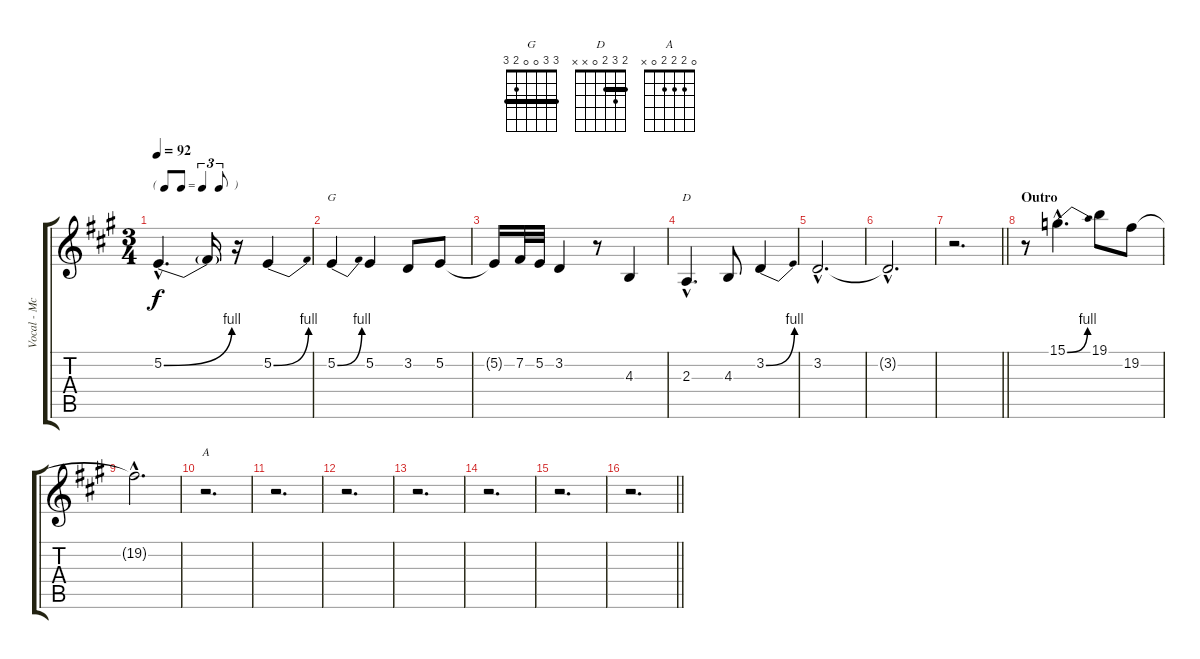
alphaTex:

\track ("Vocal - McCartney" "Vocal - Mc") {instrument altosax}
\staff {score tabs}
\tuning (E4 B3 G3 D3 A2 E2) {hide}
\chord ("G" 3 3 0 0 2 3) {barre 3}
\chord ("D" 2 3 2 0 x x) {barre 2}
\chord ("A" 0 2 2 2 0 x)
\ts (3 4)
\tf triplet8th
\tempo 92
\clef g2
\ks a
5.2{be (bend 0 0 60 4) hac}.4{d dy f} 5.2{t}.16 r.16 5.2{be (bend 0 0 60 4)}.4 |
5.2{be (bend 0 0 60 4)}.4{ch "G"} 5.2.4 3.2.8 5.2.8 |
5.2{t}.16 7.2.32 5.2.32 3.2.4 r.8 4.3.4 |
2.3{hac}.4{d ch "D"} 4.3.8 3.2{be (bend 0 0 60 4)}.4 |
3.2{hac}.2{d} |
3.2{hac t}.2{d} |
\barLineRight lightlight
r.2{d} |
\section ("" "Outro")
r.8 15.1{be (bend 0 0 60 4) hac}.4{d} 19.1.8 19.2.8 |
19.2{hac t}.2{d volume 0} |
r.2{d ch "A"} |
r.2{d} |
r.2{d} |
r.2{d} |
r.2{d} |
r.2{d} |
\barLineRight lightlight
r.2{d}
